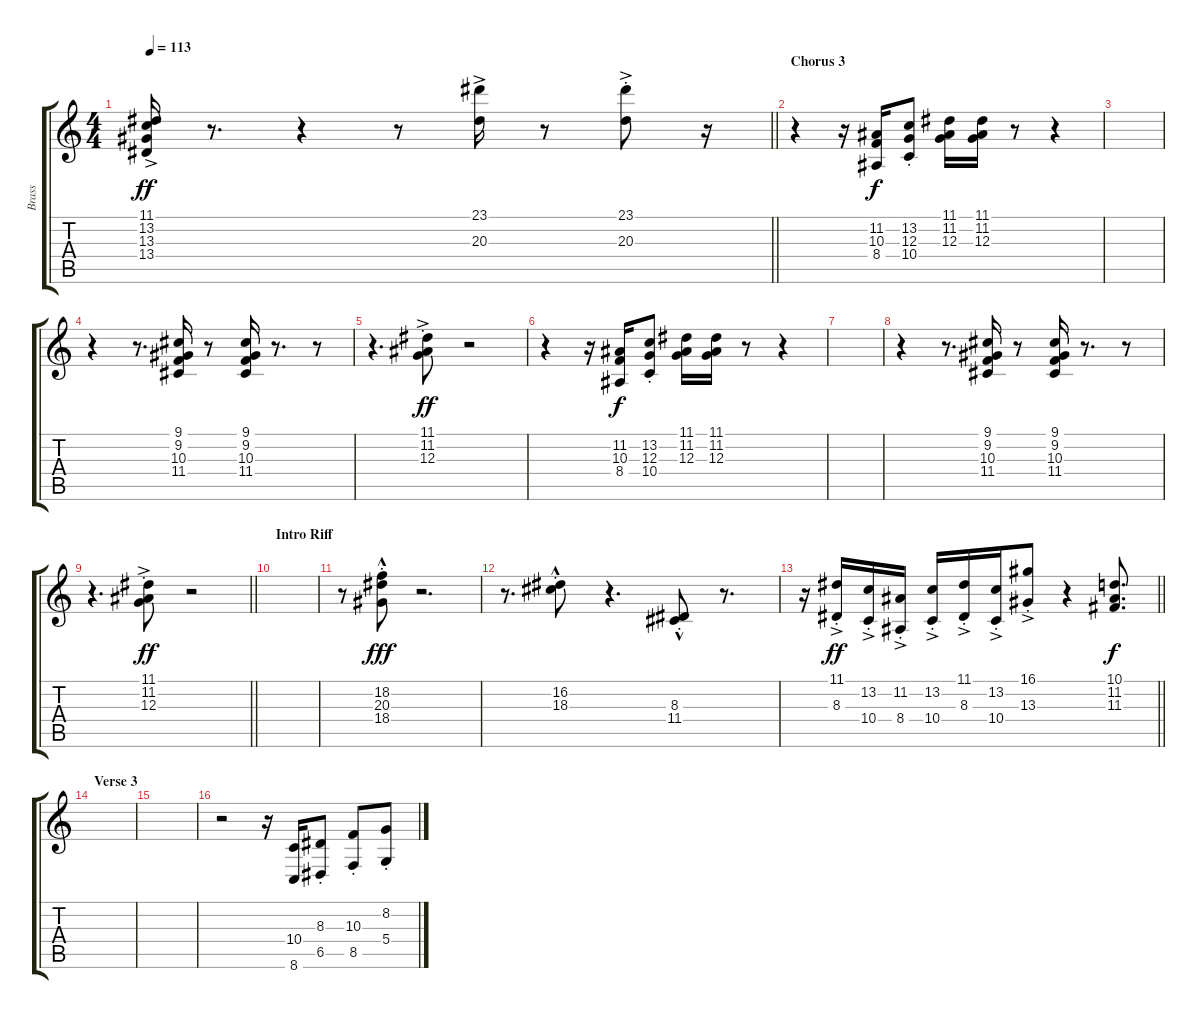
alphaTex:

\track ("Brass" "Brass") {instrument brasssection}
\staff {score tabs}
\tuning (E4 B3 G3 D3 A2 E2) {hide}
\ts (4 4)
\tempo 113
\clef g2
\barLineRight lightlight
\ks c
(11.1 13.2 13.3{ac} 13.4).16{dy ff} r.8{d} r.4 r.8 (23.1{ac} 20.3{ac}).16 r.8 (23.1{ac st} 20.3{ac st}).8 r.16 |
\section ("" "Chorus 3")
r.4 r.16 (11.2 10.3 8.4).16{dy f} (13.2{st} 12.3{st} 10.4{st}).8 (11.1 11.2 12.3).16 (11.1 11.2 12.3).16 r.8 r.4 |
|
r.4 r.8{d} (9.1 9.2 10.3 11.4).16 r.8 (9.1 9.2 10.3 11.4).16 r.8{d} r.8 |
r.4{d} (11.1{ac st} 11.2{st} 12.3{st}).8{dy ff} r.2 |
r.4 r.16 (11.2 10.3 8.4).16{dy f} (13.2{st} 12.3{st} 10.4{st}).8 (11.1 11.2 12.3).16 (11.1 11.2 12.3).16 r.8 r.4 |
|
r.4 r.8{d} (9.1 9.2 10.3 11.4).16 r.8 (9.1 9.2 10.3 11.4).16 r.8{d} r.8 |
\barLineRight lightlight
r.4{d} (11.1{ac st} 11.2{st} 12.3{st}).8{dy ff} r.2 |
\section ("" "Intro Riff")
|
r.8 (18.2{hac st} 20.3{st} 18.4{st}).8{dy fff} r.2{d} |
r.8{d} (16.2{hac st} 18.3{st}).8 r.4{d} (8.3{hac st} 11.4{st}).8 r.8{d} |
\barLineRight lightlight
r.16 (11.1{ac st} 8.3{ac st}).16{dy ff} (13.2{ac st} 10.4{ac st}).16 (11.2{ac st} 8.4{ac st}).16 (13.2{ac st} 10.4{ac st}).16 (11.1{ac st} 8.3{ac st}).16 (13.2{ac st} 10.4{ac st}).16 (16.1{ac st} 13.3{ac st}).8 r.4 (10.1 11.2 11.3).8{d dy f} |
\section ("" "Verse 3")
|
|
r.2 r.16 (10.4 8.6).16 (8.3{st} 6.5{st}).8 (10.3{st} 8.5{st}).8 (8.2{st} 5.4{st}).8
